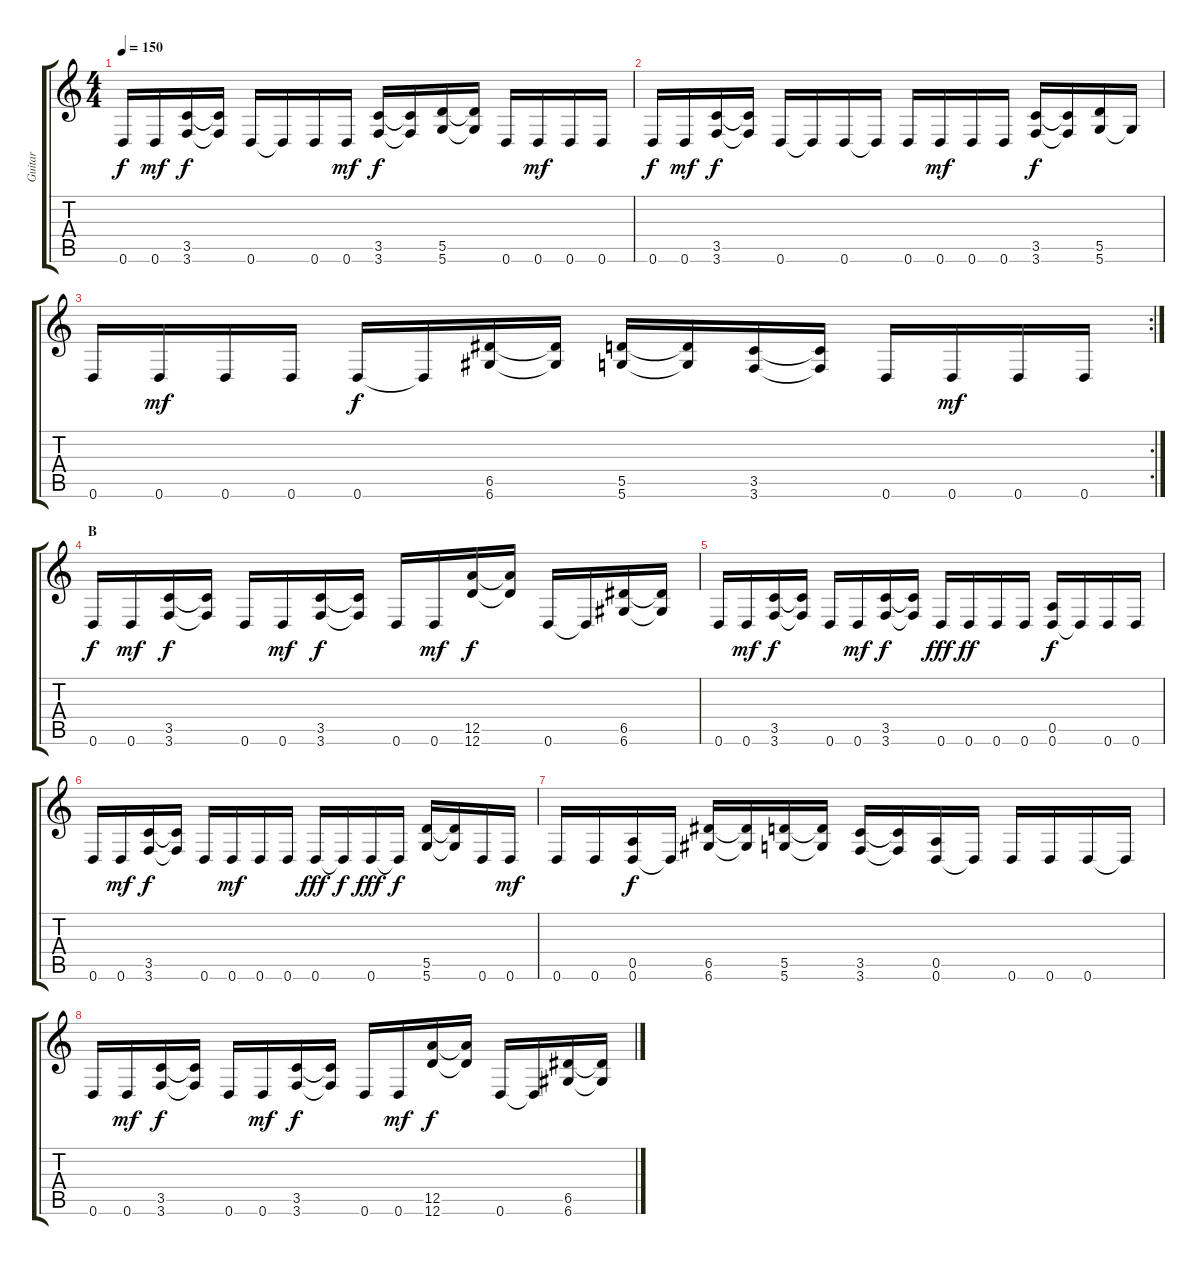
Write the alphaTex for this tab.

\track ("Guitar" "Guitar") {instrument distortionguitar}
\staff {score tabs}
\tuning (E4 B3 G3 D3 A2 D2) {hide}
\ts (4 4)
\tempo 150
\clef g2
\ks c
0.6.16{dy f} 0.6.16{dy mf} (3.5 3.6).16{dy f} (3.5{t} 3.6{t}).16 0.6.16 0.6{t}.16 0.6.16 0.6.16{dy mf} (3.5 3.6).16{dy f} (3.5{t} 3.6{t}).16 (5.5 5.6).16 (5.5{t} 5.6{t}).16 0.6.16 0.6.16{dy mf} 0.6.16 0.6.16 |
0.6.16{dy f} 0.6.16{dy mf} (3.5 3.6).16{dy f} (3.5{t} 3.6{t}).16 0.6.16 0.6{t}.16 0.6.16 0.6{t}.16 0.6.16 0.6.16{dy mf} 0.6.16 0.6.16 (3.5 3.6).16{dy f} (3.5{t} 3.6{t}).16 (5.5 5.6).16 5.6{t}.16 |
\rc 2
0.6.16 0.6.16{dy mf} 0.6.16 0.6.16 0.6.16{dy f} 0.6{t}.16 (6.5 6.6).16 (6.5{t} 6.6{t}).16 (5.5 5.6).16 (5.5{t} 5.6{t}).16 (3.5 3.6).16 (3.5{t} 3.6{t}).16 0.6.16 0.6.16{dy mf} 0.6.16 0.6.16 |
\section ("" "B")
0.6.16{dy f} 0.6.16{dy mf} (3.5 3.6).16{dy f} (3.5{t} 3.6{t}).16 0.6.16 0.6.16{dy mf} (3.5 3.6).16{dy f} (3.5{t} 3.6{t}).16 0.6.16 0.6.16{dy mf} (12.5 12.6).16{dy f} (12.5{t} 12.6{t}).16 0.6.16 0.6{t}.16 (6.5 6.6).16 (6.5{t} 6.6{t}).16 |
0.6.16 0.6.16{dy mf} (3.5 3.6).16{dy f} (3.5{t} 3.6{t}).16 0.6.16 0.6.16{dy mf} (3.5 3.6).16{dy f} (3.5{t} 3.6{t}).16 0.6.16{dy fff} 0.6.16{dy ff} 0.6.16 0.6.16 (0.5 0.6).16{dy f} 0.6{t}.16 0.6.16 0.6.16 |
0.6.16 0.6.16{dy mf} (3.5 3.6).16{dy f} (3.5{t} 3.6{t}).16 0.6.16 0.6.16{dy mf} 0.6.16 0.6.16 0.6.16{dy fff} 0.6{t}.16{dy f} 0.6.16{dy fff} 0.6{t}.16{dy f} (5.5 5.6).16 (5.5{t} 5.6{t}).16 0.6.16 0.6.16{dy mf} |
0.6.16 0.6.16 (0.5 0.6).16{dy f} 0.6{t}.16 (6.5 6.6).16 (6.5{t} 6.6{t}).16 (5.5 5.6).16 (5.5{t} 5.6{t}).16 (3.5 3.6).16 (3.5{t} 3.6{t}).16 (0.5 0.6).16 0.6{t}.16 0.6.16 0.6.16 0.6.16 0.6{t}.16 |
0.6.16 0.6.16{dy mf} (3.5 3.6).16{dy f} (3.5{t} 3.6{t}).16 0.6.16 0.6.16{dy mf} (3.5 3.6).16{dy f} (3.5{t} 3.6{t}).16 0.6.16 0.6.16{dy mf} (12.5 12.6).16{dy f} (12.5{t} 12.6{t}).16 0.6.16 0.6{t}.16 (6.5 6.6).16 (6.5{t} 6.6{t}).16
